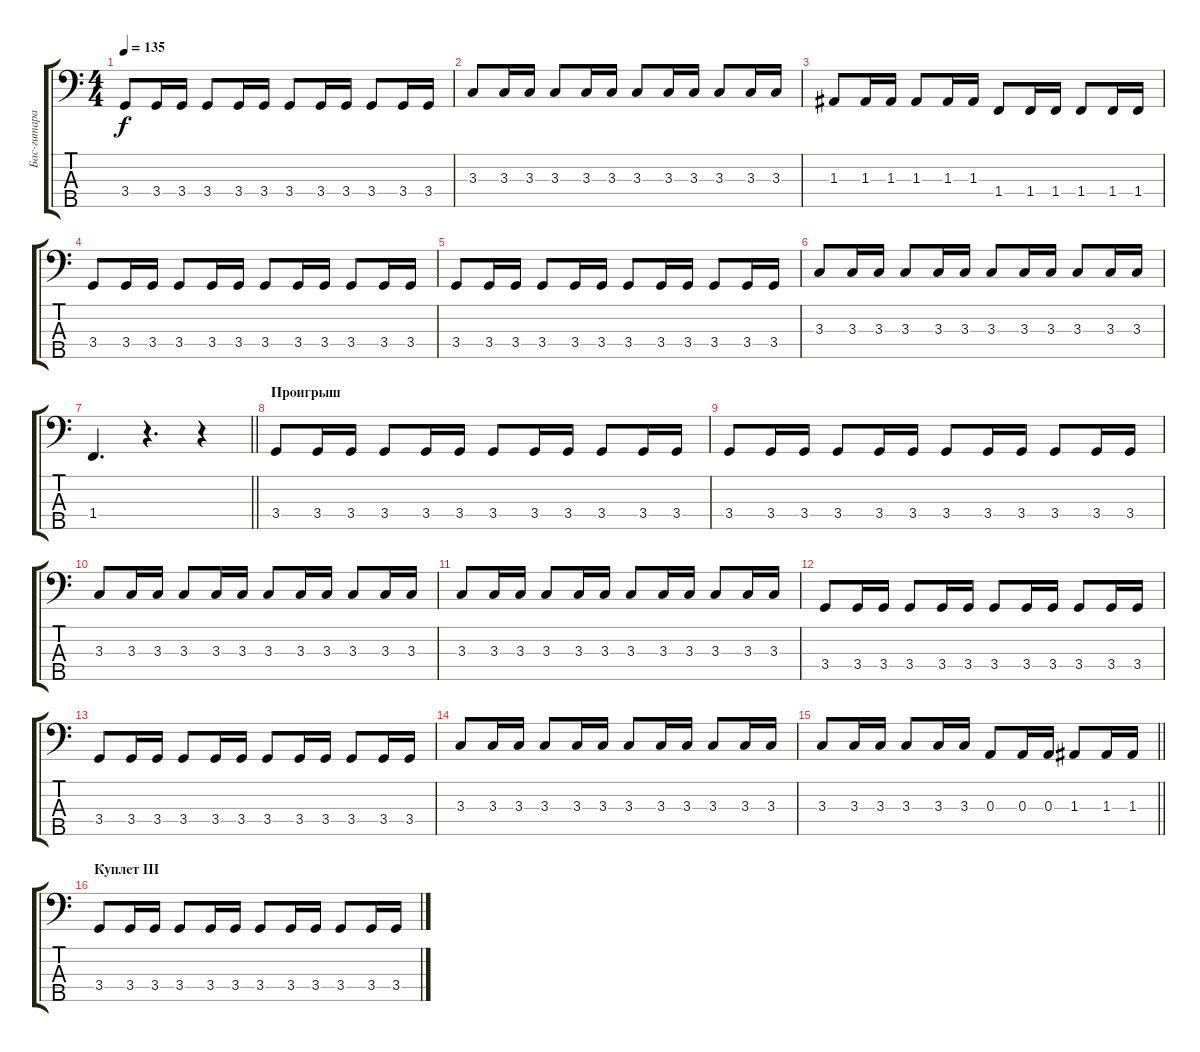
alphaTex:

\track ("Бас-гитара" "Бас-гитара") {instrument electricbassfinger}
\staff {score tabs}
\tuning (G2 D2 A1 E1 B0) {hide}
\ts (4 4)
\tempo 135
\clef f4
\ks c
3.4.8{dy f} 3.4.16 3.4.16 3.4.8 3.4.16 3.4.16 3.4.8 3.4.16 3.4.16 3.4.8 3.4.16 3.4.16 |
3.3.8 3.3.16 3.3.16 3.3.8 3.3.16 3.3.16 3.3.8 3.3.16 3.3.16 3.3.8 3.3.16 3.3.16 |
1.3.8 1.3.16 1.3.16 1.3.8 1.3.16 1.3.16 1.4.8 1.4.16 1.4.16 1.4.8 1.4.16 1.4.16 |
3.4.8 3.4.16 3.4.16 3.4.8 3.4.16 3.4.16 3.4.8 3.4.16 3.4.16 3.4.8 3.4.16 3.4.16 |
3.4.8 3.4.16 3.4.16 3.4.8 3.4.16 3.4.16 3.4.8 3.4.16 3.4.16 3.4.8 3.4.16 3.4.16 |
3.3.8 3.3.16 3.3.16 3.3.8 3.3.16 3.3.16 3.3.8 3.3.16 3.3.16 3.3.8 3.3.16 3.3.16 |
\barLineRight lightlight
1.4.4{d} r.4{d} r.4 |
\section ("" "Проигрыш")
3.4.8 3.4.16 3.4.16 3.4.8 3.4.16 3.4.16 3.4.8 3.4.16 3.4.16 3.4.8 3.4.16 3.4.16 |
3.4.8 3.4.16 3.4.16 3.4.8 3.4.16 3.4.16 3.4.8 3.4.16 3.4.16 3.4.8 3.4.16 3.4.16 |
3.3.8 3.3.16 3.3.16 3.3.8 3.3.16 3.3.16 3.3.8 3.3.16 3.3.16 3.3.8 3.3.16 3.3.16 |
3.3.8 3.3.16 3.3.16 3.3.8 3.3.16 3.3.16 3.3.8 3.3.16 3.3.16 3.3.8 3.3.16 3.3.16 |
3.4.8 3.4.16 3.4.16 3.4.8 3.4.16 3.4.16 3.4.8 3.4.16 3.4.16 3.4.8 3.4.16 3.4.16 |
3.4.8 3.4.16 3.4.16 3.4.8 3.4.16 3.4.16 3.4.8 3.4.16 3.4.16 3.4.8 3.4.16 3.4.16 |
3.3.8 3.3.16 3.3.16 3.3.8 3.3.16 3.3.16 3.3.8 3.3.16 3.3.16 3.3.8 3.3.16 3.3.16 |
\barLineRight lightlight
3.3.8 3.3.16 3.3.16 3.3.8 3.3.16 3.3.16 0.3.8 0.3.16 0.3.16 1.3.8 1.3.16 1.3.16 |
\section ("" "Куплет III")
3.4.8 3.4.16 3.4.16 3.4.8 3.4.16 3.4.16 3.4.8 3.4.16 3.4.16 3.4.8 3.4.16 3.4.16
